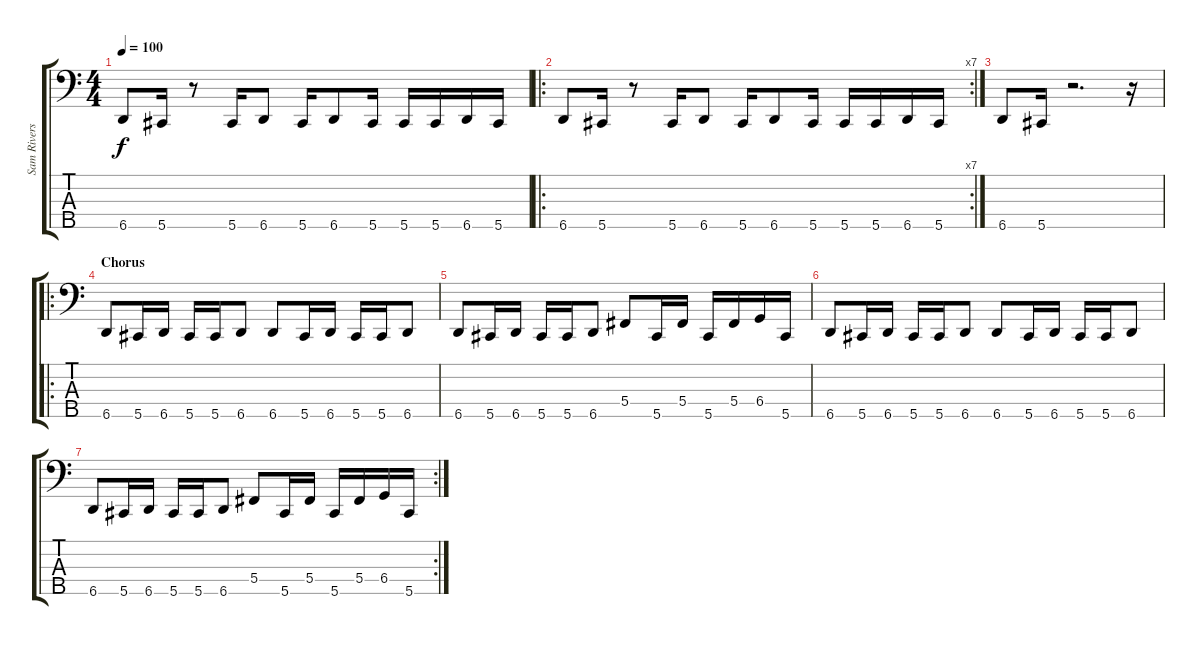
\track ("Sam Rivers" "Sam Rivers") {instrument electricbassfinger}
\staff {score tabs}
\tuning (E2 B1 Gb1 Db1 Ab0) {hide}
\ts (4 4)
\tempo 100
\clef f4
\ks c
6.5.8{dy f} 5.5.16 r.8 5.5.16 6.5.8 5.5.16 6.5.8 5.5.16 5.5.16 5.5.16 6.5.16 5.5.16 |
\ro
\rc 7
6.5.8 5.5.16 r.8 5.5.16 6.5.8 5.5.16 6.5.8 5.5.16 5.5.16 5.5.16 6.5.16 5.5.16 |
6.5.8 5.5.16 r.2{d} r.16 |
\ro
\section ("" "Chorus")
6.5.8 5.5.16 6.5.16 5.5.16 5.5.16 6.5.8 6.5.8 5.5.16 6.5.16 5.5.16 5.5.16 6.5.8 |
6.5.8 5.5.16 6.5.16 5.5.16 5.5.16 6.5.8 5.4.8 5.5.16 5.4.16 5.5.16 5.4.16 6.4.16 5.5.16 |
6.5.8 5.5.16 6.5.16 5.5.16 5.5.16 6.5.8 6.5.8 5.5.16 6.5.16 5.5.16 5.5.16 6.5.8 |
\rc 2
6.5.8 5.5.16 6.5.16 5.5.16 5.5.16 6.5.8 5.4.8 5.5.16 5.4.16 5.5.16 5.4.16 6.4.16 5.5.16
